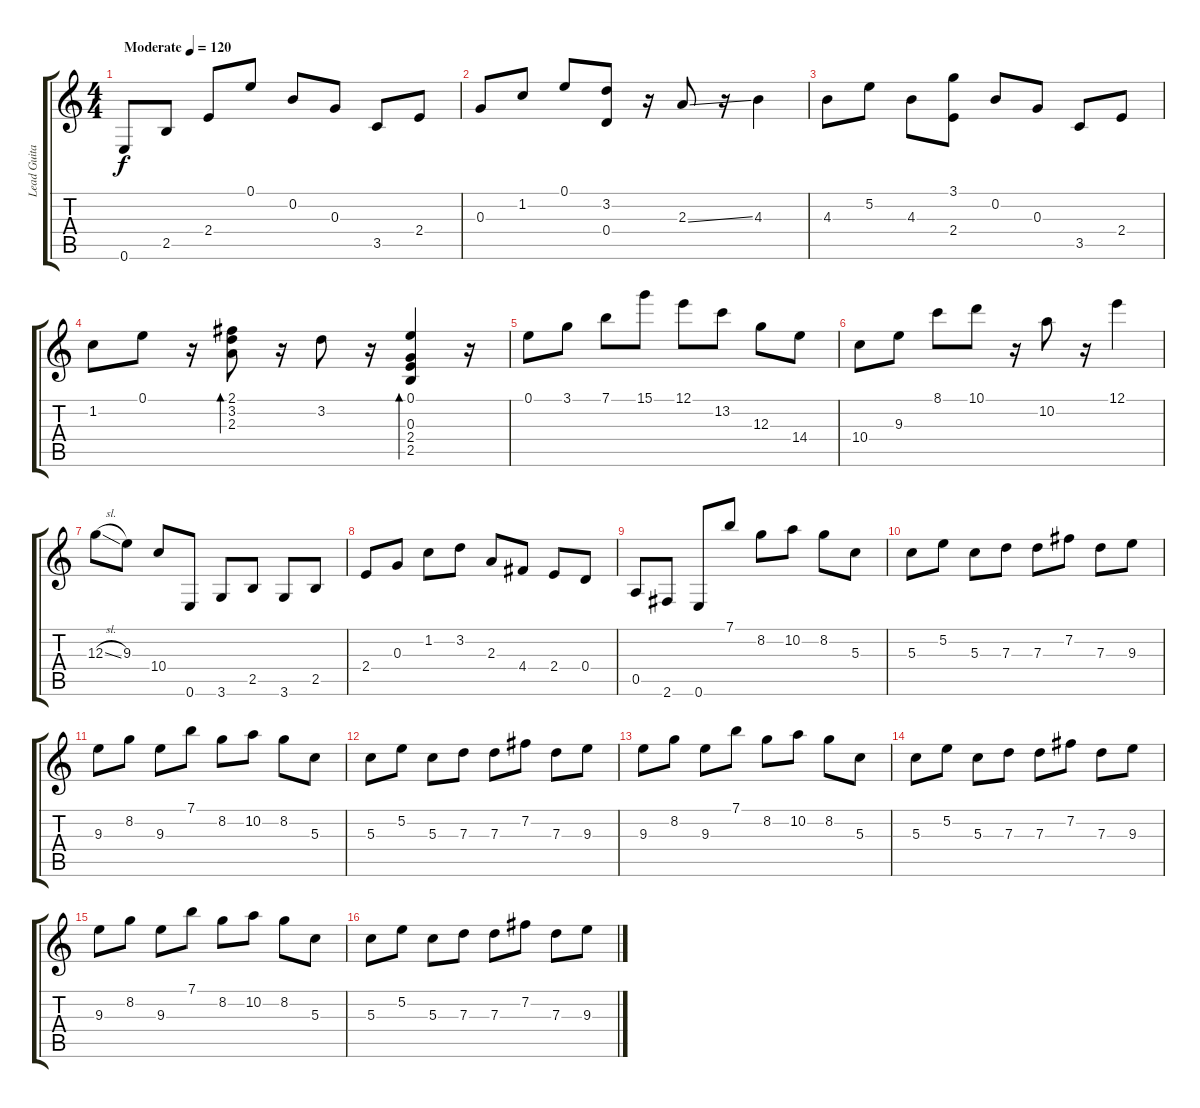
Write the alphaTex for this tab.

\track ("Lead Guitar" "Lead Guita") {instrument acousticguitarnylon}
\staff {score tabs}
\tuning (E4 B3 G3 D3 A2 E2) {hide}
\ts (4 4)
\tempo (120 "Moderate")
\clef g2
\ks c
0.6.8{dy f instrument acousticguitarnylon} 2.5.8 2.4.8 0.1.8 0.2.8 0.3.8 3.5.8 2.4.8 |
0.3.8 1.2.8 0.1.8 (3.2 0.4).8 r.16 2.3{ss}.8 r.16 4.3.4 |
4.3.8 5.2.8 4.3.8 (3.1 2.4).8 0.2.8 0.3.8 3.5.8 2.4.8 |
1.2.8 0.1.8 r.16 (2.1 3.2 2.3).8{bd 480} r.16 3.2.8 r.16 (0.1 0.3 2.4 2.5).4{bd 240} r.16 |
0.1.8 3.1.8 7.1.8 15.1.8 12.1.8 13.2.8 12.3.8 14.4.8 |
10.4.8 9.3.8 8.1.8 10.1.8 r.16 10.2.8 r.16 12.1.4 |
12.3{sl}.8 9.3.8 10.4.8 0.6.8 3.6.8 2.5.8 3.6.8 2.5.8 |
2.4.8 0.3.8 1.2.8 3.2.8 2.3.8 4.4.8 2.4.8 0.4.8 |
0.5.8 2.6.8 0.6.8 7.1.8 8.2.8 10.2.8 8.2.8 5.3.8 |
5.3.8 5.2.8 5.3.8 7.3.8 7.3.8 7.2.8 7.3.8 9.3.8 |
9.3.8 8.2.8 9.3.8 7.1.8 8.2.8 10.2.8 8.2.8 5.3.8 |
5.3.8 5.2.8 5.3.8 7.3.8 7.3.8 7.2.8 7.3.8 9.3.8 |
9.3.8 8.2.8 9.3.8 7.1.8 8.2.8 10.2.8 8.2.8 5.3.8 |
5.3.8 5.2.8 5.3.8 7.3.8 7.3.8 7.2.8 7.3.8 9.3.8 |
9.3.8 8.2.8 9.3.8 7.1.8 8.2.8 10.2.8 8.2.8 5.3.8 |
5.3.8 5.2.8 5.3.8 7.3.8 7.3.8 7.2.8 7.3.8 9.3.8
